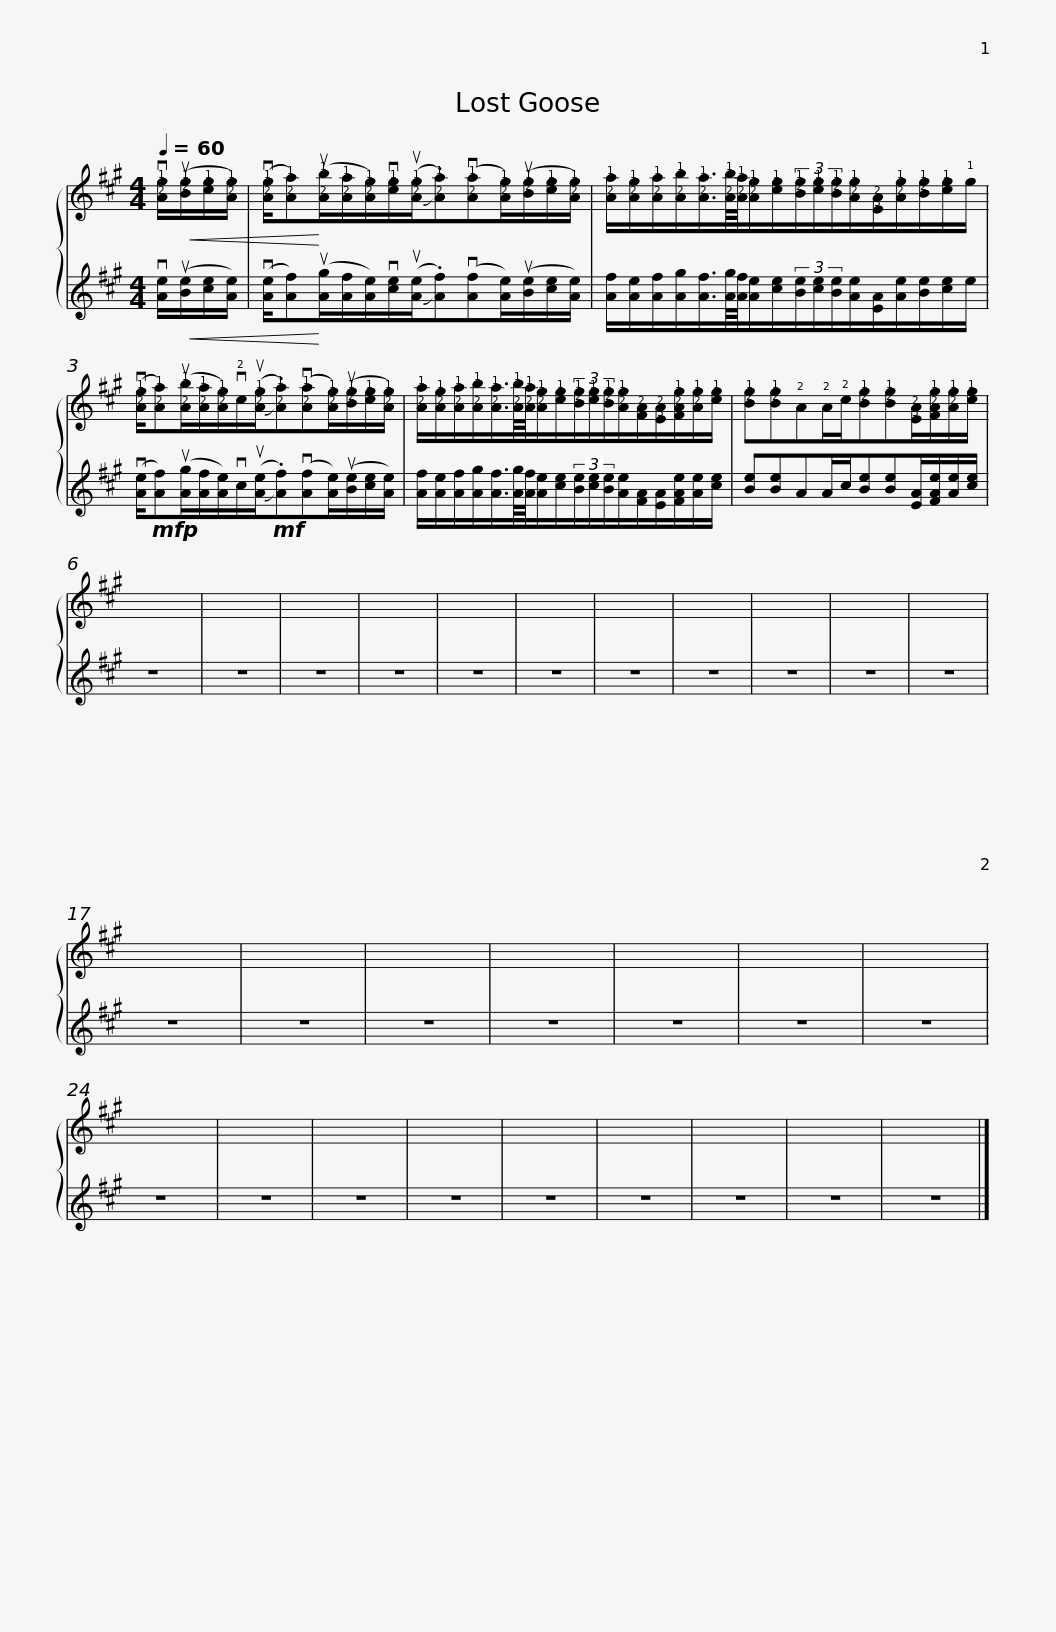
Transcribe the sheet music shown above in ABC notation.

X:1
%%score { 1 | 2 }
L:1/8
Q:1/4=60
M:4/4
I:linebreak $
K:A
V:1 tab stafflines=4 strings=G3,D4,A4,E5
V:2 treble
V:1
 v[!2!A!1!e]/!<(!(u[!2!B!1!e]/[!2!c!1!e]/[!2!A!1!e]/) | (v[!2!A!1!e]/[!2!A!1!f])!<)!(u[!2!A!1!g]/[!2!A!1!f]/[!2!A!1!e]/)v[!2!c!1!e]/(u[!2!A!1!e]/!slide!.[!2!A!1!f])(v[!2!A!1!f][!2!A!1!e]/)(u[!2!B!1!e]/[!2!c!1!e]/[!2!A!1!e]/) | [!2!A!1!f]/[!2!A!1!e]/[!2!A!1!f]/[!2!A!1!g]/[!2!A!1!f]3/4[!2!A!1!g]/8[!2!A!1!f]/8[!2!A!1!e]/[!2!c!1!e]/(3[!2!B!1!e]/[!2!c!1!e]/[!2!B!1!e]/[!2!A!1!e]/[!3!E!2!A]/[!2!A!1!e]/[!2!B!1!e]/[!2!c!1!e]/!1!e/ |$ (v[!2!A!1!e]/[!2!A!1!f])(u[!2!A!1!g]/[!2!A!1!f]/[!2!A!1!e]/)v!2!c/(u[!2!A!1!e]/!slide!.[!2!A!1!f])(v[!2!A!1!f][!2!A!1!e]/)(u[!2!B!1!e]/[!2!c!1!e]/[!2!A!1!e]/) | [!2!A!1!f]/[!2!A!1!e]/[!2!A!1!f]/[!2!A!1!g]/[!2!A!1!f]3/4[!2!A!1!g]/8[!2!A!1!f]/8[!2!A!1!e]/[!2!c!1!e]/(3[!2!B!1!e]/[!2!c!1!e]/[!2!B!1!e]/[!2!A!1!e]/[!3!F!2!A]/[!3!E!2!A]/[!3!F!2!A!1!e]/[!2!A!1!e]/[!2!c!1!e]/ |$ %5
 [!2!B!1!e][!2!B!1!e]!2!A!2!A/!2!c/[!2!B!1!e][!2!B!1!e][!3!E!2!A]/[!3!F!2!A!1!e]/[!2!A!1!e]/[!2!c!1!e]/ | x8 | x8 | x8 | x8 | %10
 x8 | x8 | x8 | x8 | x8 | %15
 x8 | x8 | x8 | x8 |$ x8 | %20
 x8 | x8 | x8 | x8 | x8 | %25
 x8 | x8 | x8 | x8 | x8 | %30
 x8 | x8 | x8 |] %33
V:2
 v[Ae]/!<(!(u[Be]/[ce]/[Ae]/) | (v[Ae]/[Af])!<)!(u[Ag]/[Af]/[Ae]/)v[ce]/(u[Ae]/!slide!.[Af])(v[Af][Ae]/)(u[Be]/[ce]/[Ae]/) | [Af]/[Ae]/[Af]/[Ag]/[Af]3/4[Ag]/8[Af]/8[Ae]/[ce]/(3[Be]/[ce]/[Be]/[Ae]/[EA]/[Ae]/[Be]/[ce]/e/ |$ (v[Ae]/!mf![Af])!p!(u[Ag]/[Af]/[Ae]/)vc/(u[Ae]/!mf!!slide!.[Af])(v[Af][Ae]/)(u[Be]/[ce]/[Ae]/) | [Af]/[Ae]/[Af]/[Ag]/[Af]3/4[Ag]/8[Af]/8[Ae]/[ce]/(3[Be]/[ce]/[Be]/[Ae]/[FA]/[EA]/[FAe]/[Ae]/[ce]/ |$ %5
 [Be][Be]AA/c/[Be][Be][EA]/[FAe]/[Ae]/[ce]/ | z8 | z8 | z8 | z8 | %10
 z8 | z8 | z8 | z8 | z8 | %15
 z8 | z8 | z8 | z8 |$ z8 | %20
 z8 | z8 | z8 | z8 | z8 | %25
 z8 | z8 | z8 | z8 | z8 | %30
 z8 | z8 | z8 |] %33
